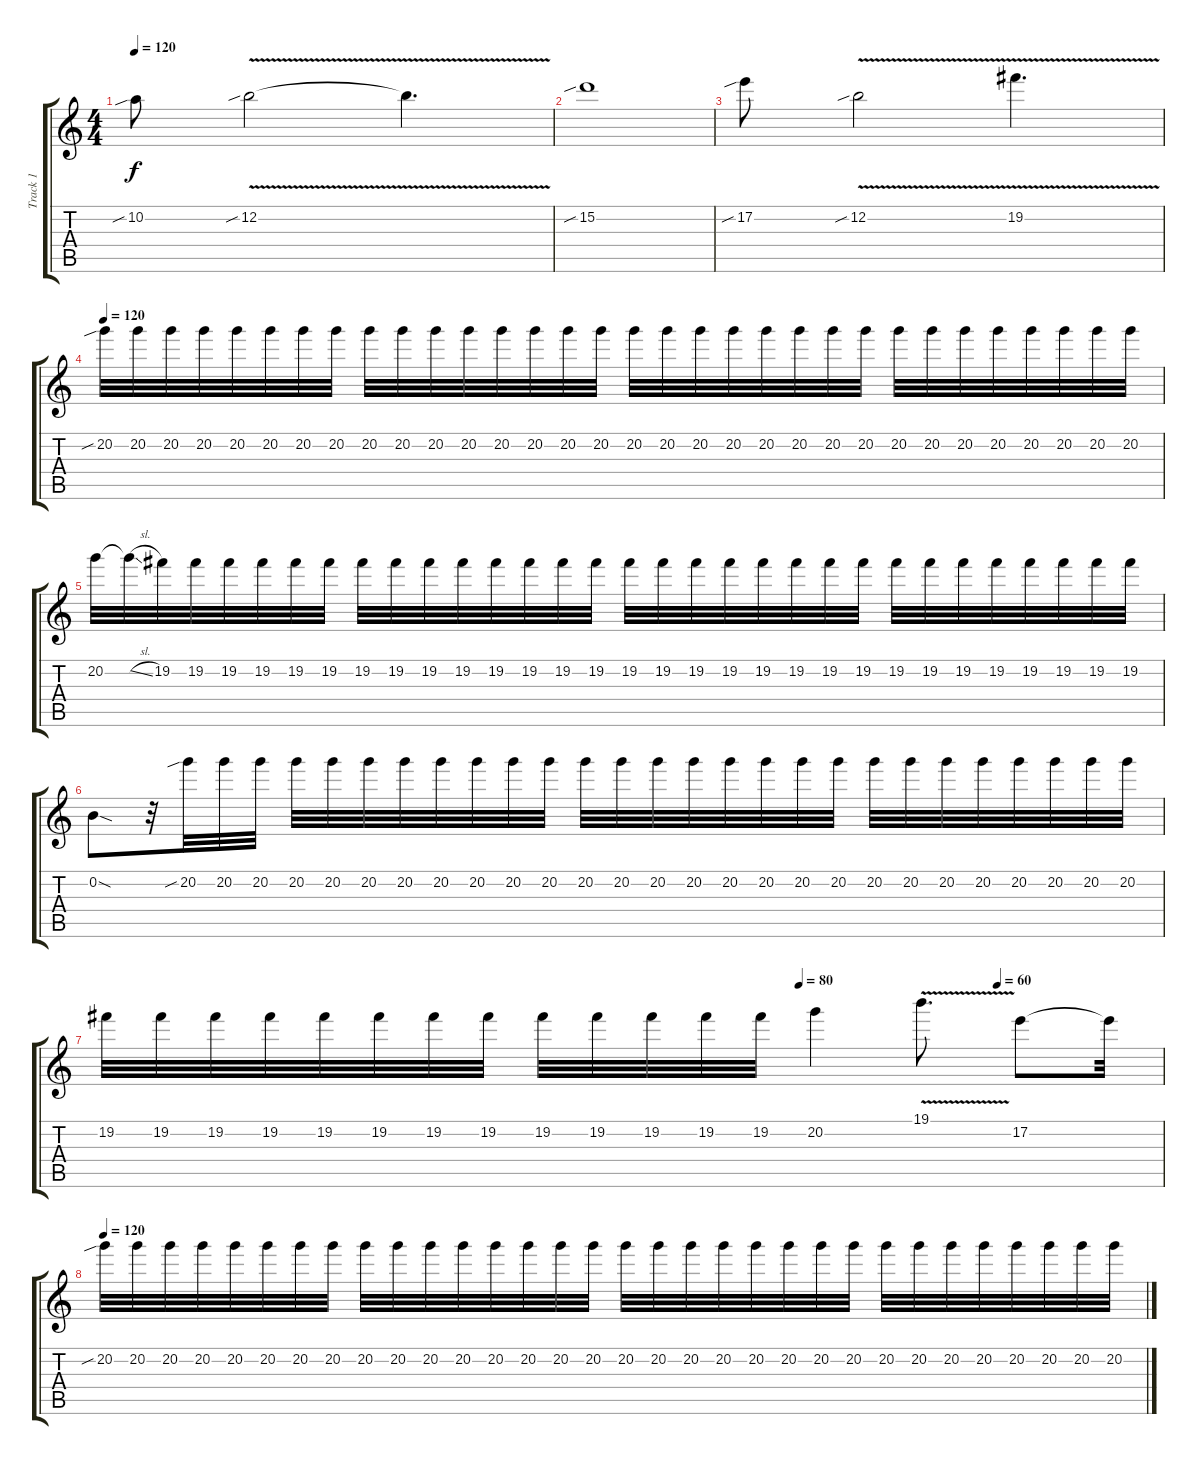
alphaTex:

\track ("Track 1" "Track 1") {instrument distortionguitar}
\staff {score tabs}
\tuning (E4 B3 G3 D3 A2 E2) {hide}
\ts (4 4)
\tempo 120
\clef g2
\ks c
10.2{sib}.8{dy f} 12.2{v sib}.2 12.2{t}.4{d} |
15.2{sib}.1 |
17.2{sib}.8 12.2{v sib}.2 19.2{v}.4{d} |
\tempo 120
20.2{sib}.32 20.2.32 20.2.32 20.2.32 20.2.32 20.2.32 20.2.32 20.2.32 20.2.32 20.2.32 20.2.32 20.2.32 20.2.32 20.2.32 20.2.32 20.2.32 20.2.32 20.2.32 20.2.32 20.2.32 20.2.32 20.2.32 20.2.32 20.2.32 20.2.32 20.2.32 20.2.32 20.2.32 20.2.32 20.2.32 20.2.32 20.2.32 |
20.2.32 20.2{sl t}.32 19.2.32 19.2.32 19.2.32 19.2.32 19.2.32 19.2.32 19.2.32 19.2.32 19.2.32 19.2.32 19.2.32 19.2.32 19.2.32 19.2.32 19.2.32 19.2.32 19.2.32 19.2.32 19.2.32 19.2.32 19.2.32 19.2.32 19.2.32 19.2.32 19.2.32 19.2.32 19.2.32 19.2.32 19.2.32 19.2.32 |
0.2{sod}.8 r.32 20.2{sib}.32 20.2.32 20.2.32 20.2.32 20.2.32 20.2.32 20.2.32 20.2.32 20.2.32 20.2.32 20.2.32 20.2.32 20.2.32 20.2.32 20.2.32 20.2.32 20.2.32 20.2.32 20.2.32 20.2.32 20.2.32 20.2.32 20.2.32 20.2.32 20.2.32 20.2.32 20.2.32 |
\tempo (80 0.65625)
\tempo (60 0.84375)
19.2.32 19.2.32 19.2.32 19.2.32 19.2.32 19.2.32 19.2.32 19.2.32 19.2.32 19.2.32 19.2.32 19.2.32 19.2.32 20.2.4 19.1{v}.8{d} 17.2.8 17.2{t}.32 |
\tempo 120
20.2{sib}.32 20.2.32 20.2.32 20.2.32 20.2.32 20.2.32 20.2.32 20.2.32 20.2.32 20.2.32 20.2.32 20.2.32 20.2.32 20.2.32 20.2.32 20.2.32 20.2.32 20.2.32 20.2.32 20.2.32 20.2.32 20.2.32 20.2.32 20.2.32 20.2.32 20.2.32 20.2.32 20.2.32 20.2.32 20.2.32 20.2.32 20.2.32
